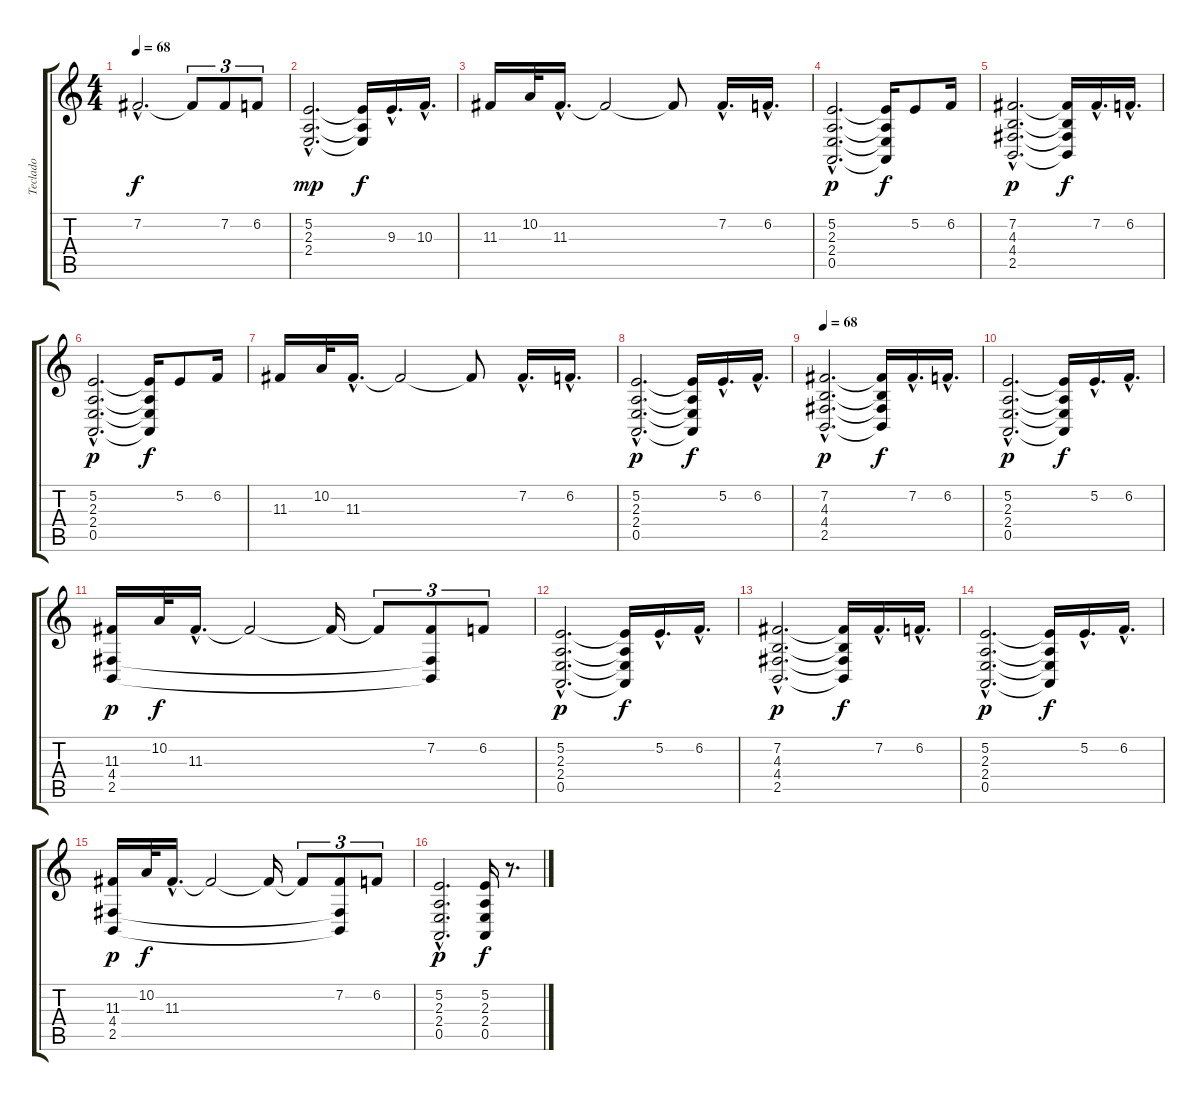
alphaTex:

\track ("Teclado" "Teclado") {instrument electricgrandpiano}
\staff {score tabs}
\tuning (E4 B3 G3 D3 A2 E2) {hide}
\ts (4 4)
\tempo 68
\clef g2
\ks c
7.2{hac}.2{d dy f instrument recorder} 7.2{t}.8{tu (3 2)} 7.2.8{tu (3 2)} 6.2.8{tu (3 2)} |
(5.2{hac} 2.3{hac} 2.4{hac}).2{d dy mp} (5.2{t} 2.3{t} 2.4{t}).16{dy f} 9.3{hac}.16{d} 10.3{hac}.16{d} |
11.3.16 10.2.32 11.3{hac}.16{d} 11.3{t}.2 11.3{t}.8 7.2{hac}.16{d} 6.2{hac}.16{d} |
(5.2{hac} 2.3{hac} 2.4{hac} 0.5{hac}).2{d dy p} (5.2{t} 2.3{t} 2.4{t} 0.5{t}).16{dy f} 5.2.8 6.2.16 |
(7.2{hac} 4.3{hac} 4.4{hac} 2.5{hac}).2{d dy p} (7.2{t} 4.3{t} 4.4{t} 2.5{t}).16{dy f} 7.2{hac}.16{d} 6.2{hac}.16{d} |
(5.2{hac} 2.3{hac} 2.4{hac} 0.5{hac}).2{d dy p} (5.2{t} 2.3{t} 2.4{t} 0.5{t}).16{dy f} 5.2.8 6.2.16 |
11.3.16 10.2.32 11.3{hac}.16{d} 11.3{t}.2 11.3{t}.8 7.2{hac}.16{d} 6.2{hac}.16{d} |
(5.2{hac} 2.3{hac} 2.4{hac} 0.5{hac}).2{d dy p} (5.2{t} 2.3{t} 2.4{t} 0.5{t}).16{dy f} 5.2{hac}.16{d} 6.2{hac}.16{d} |
\tempo 68
(7.2{hac} 4.3{hac} 4.4{hac} 2.5{hac}).2{d dy p} (7.2{t} 4.3{t} 4.4{t} 2.5{t}).16{dy f} 7.2{hac}.16{d} 6.2{hac}.16{d} |
(5.2{hac} 2.3{hac} 2.4{hac} 0.5{hac}).2{d dy p} (5.2{t} 2.3{t} 2.4{t} 0.5{t}).16{dy f} 5.2{hac}.16{d} 6.2{hac}.16{d} |
(11.3 4.4 2.5).16{dy p} 10.2.32{dy f} 11.3{hac}.16{d} 11.3{t}.2 11.3{t}.16 11.3{t}.8{tu (3 2)} (7.2 4.4{t} 2.5{t}).8{tu (3 2)} 6.2.8{tu (3 2)} |
(5.2{hac} 2.3{hac} 2.4{hac} 0.5{hac}).2{d dy p} (5.2{t} 2.3{t} 2.4{t} 0.5{t}).16{dy f} 5.2{hac}.16{d} 6.2{hac}.16{d} |
(7.2{hac} 4.3{hac} 4.4{hac} 2.5{hac}).2{d dy p} (7.2{t} 4.3{t} 4.4{t} 2.5{t}).16{dy f} 7.2{hac}.16{d} 6.2{hac}.16{d} |
(5.2{hac} 2.3{hac} 2.4{hac} 0.5{hac}).2{d dy p} (5.2{t} 2.3{t} 2.4{t} 0.5{t}).16{dy f} 5.2{hac}.16{d} 6.2{hac}.16{d} |
(11.3 4.4 2.5).16{dy p} 10.2.32{dy f} 11.3{hac}.16{d} 11.3{t}.2 11.3{t}.16 11.3{t}.8{tu (3 2)} (7.2 4.4{t} 2.5{t}).8{tu (3 2)} 6.2.8{tu (3 2)} |
(5.2{hac} 2.3{hac} 2.4{hac} 0.5{hac}).2{d dy p} (5.2 2.3 2.4 0.5).16{dy f} r.8{d}
